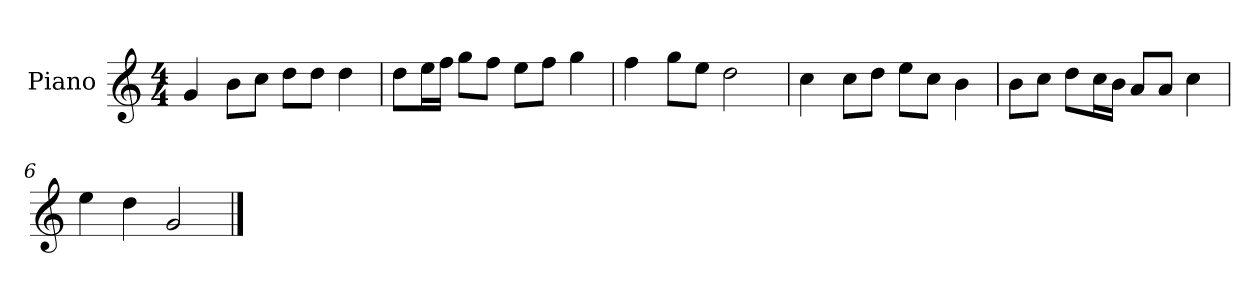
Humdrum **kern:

**kern
*part1
*staff1
*I"Piano
*I'P-no
*clefG2
*k[]
*M4/4
*MM90
=1
4g/
8b\L
8cc\J
8dd\L
8dd\J
4dd\
=2
8dd\L
16ee\L
16ff\JJ
8gg\L
8ff\J
8ee\L
8ff\J
4gg\
=3
4ff\
8gg\L
8ee\J
2dd\
=4
4cc\
8cc\L
8dd\J
8ee\L
8cc\J
4b\
=5
8b\L
8cc\J
8dd\L
16cc\L
16b\JJ
8a/L
8a/J
4cc\
=6
4ee\
4dd\
2g/
==
*-
